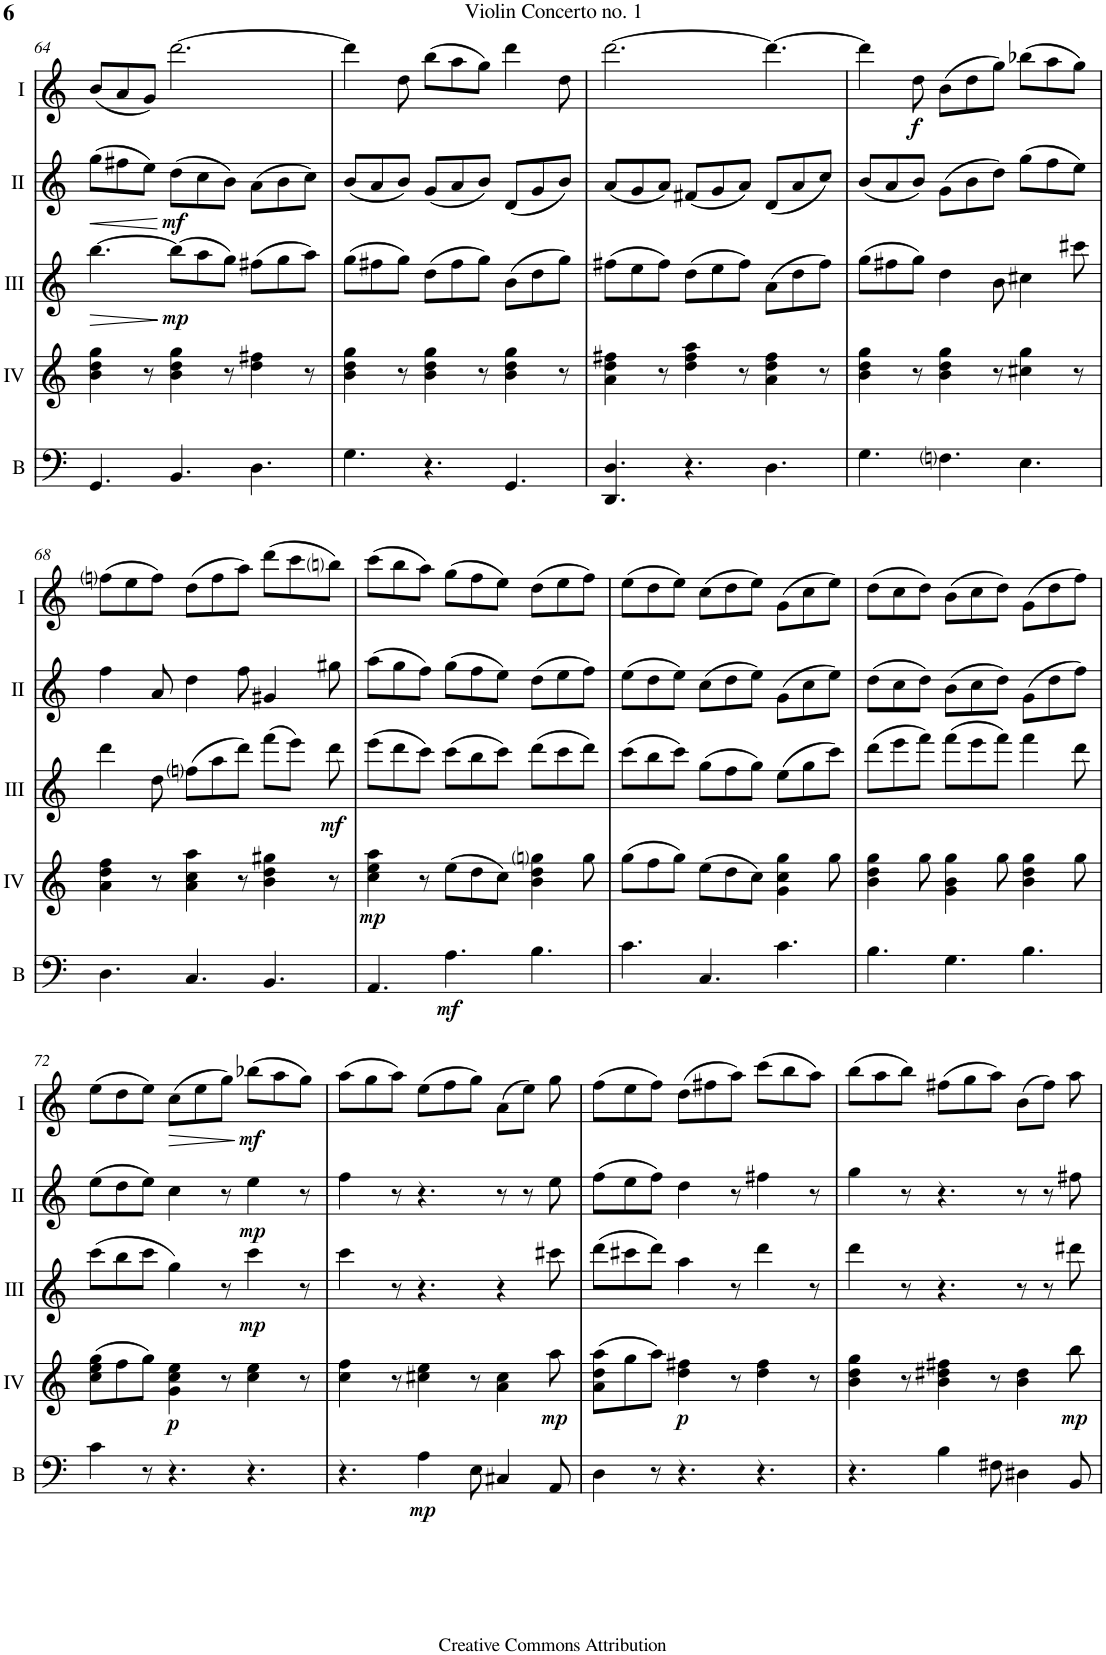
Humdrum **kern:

**kern	**dynam	**kern	**dynam	**kern	**dynam	**kern	**dynam	**kern	**dynam
*part5	*part5	*part4	*part4	*part3	*part3	*part2	*part2	*part1	*part1
*staff5	*staff5	*staff4	*staff4	*staff3	*staff3	*staff2	*staff2	*staff1	*staff1
*I"Bass	*	*I"Acc. 4	*	*I"Acc. 3	*	*I"Acc. 2	*	*I"Acc. 1	*
*I'B	*	*	*	*	*	*	*	*	*
!!LO:PB:g=z
*clefF4	*	*clefG2	*	*clefG2	*	*clefG2	*	*clefG2	*
*Trd7c12	*	*Trd7c12	*	*Trd7c12	*	*	*	*	*
*k[]	*	*k[]	*	*k[]	*	*k[]	*	*k[]	*
*M9/8	*	*M9/8	*	*M9/8	*	*M9/8	*	*M9/8	*
=64	=64	=64	=64	=64	=64	=64	=64	=64	=64
!	!	!	!	!	!LO:HP:b	!	!LO:HP:b	!	!
4.GG/	.	4b\ 4dd\ 4gg\	.	[4.bb\	>	(8gg\L	<	(8b/L	.
.	.	.	.	.	.	8ff#X\	.	8a/	.
.	.	8r	.	.	.	8ee\J)	.	8g/J)	.
!	!	!	!	!	!LO:DY:n=1:b	!	!LO:DY:n=1:b	!	!
4.BB/	.	4b\ 4dd\ 4gg\	.	(8bb\L]	] mp	(8dd\L	[ mf	[2.ddd\	.
.	.	.	.	8aa\	.	8cc\	.	.	.
.	.	8r	.	8gg\J)	.	8b\J)	.	.	.
4.D\	.	4dd\ 4ff#X\	.	(8ff#X\L	.	(8a\L	.	.	.
.	.	.	.	8gg\	.	8b\	.	.	.
.	.	8r	.	8aa\J)	.	8cc\J)	.	.	.
=65	=65	=65	=65	=65	=65	=65	=65	=65	=65
4.G\	.	4b\ 4dd\ 4gg\	.	(8gg\L	.	(8b/L	.	4ddd\]	.
.	.	.	.	8ff#X\	.	8a/	.	.	.
.	.	8r	.	8gg\J)	.	8b/J)	.	8dd\	.
4.r	.	4b\ 4dd\ 4gg\	.	(8dd\L	.	(8g/L	.	(8bb\L	.
.	.	.	.	8ff#\	.	8a/	.	8aa\	.
.	.	8r	.	8gg\J)	.	8b/J)	.	8gg\J)	.
4.GG/	.	4b\ 4dd\ 4gg\	.	(8b\L	.	(8d/L	.	4ddd\	.
.	.	.	.	8dd\	.	8g/	.	.	.
.	.	8r	.	8gg\J)	.	8b/J)	.	8dd\	.
=66	=66	=66	=66	=66	=66	=66	=66	=66	=66
4.DD/ 4.D/	.	4a\ 4dd\ 4ff#X\	.	(8ff#X\L	.	(8a/L	.	[2.ddd\	.
.	.	.	.	8ee\	.	8g/	.	.	.
.	.	8r	.	8ff#\J)	.	8a/J)	.	.	.
4.r	.	4dd\ 4ff#\ 4aa\	.	(8dd\L	.	(8f#X/L	.	.	.
.	.	.	.	8ee\	.	8g/	.	.	.
.	.	8r	.	8ff#\J)	.	8a/J)	.	.	.
4.D\	.	4a\ 4dd\ 4ff#\	.	(8a\L	.	(8d/L	.	4.ddd\_	.
.	.	.	.	8dd\	.	8a/	.	.	.
.	.	8r	.	8ff#\J)	.	8cc/J)	.	.	.
=67	=67	=67	=67	=67	=67	=67	=67	=67	=67
4.G\	.	4b\ 4dd\ 4gg\	.	(8gg\L	.	(8b/L	.	4ddd\]	.
.	.	.	.	8ff#X\	.	8a/	.	.	.
!	!	!	!	!	!	!	!	!	!LO:DY:b
.	.	8r	.	8gg\J)	.	8b/J)	.	8dd\	f
4.Fni\	.	4b\ 4dd\ 4gg\	.	4dd\	.	(8g\L	.	(8b\L	.
.	.	.	.	.	.	8b\	.	8dd\	.
.	.	8r	.	8b\	.	8dd\J)	.	8gg\J)	.
4.E\	.	4cc#X\ 4gg\	.	4cc#X\	.	(8gg\L	.	(8bb-X\L	.
.	.	.	.	.	.	8ff\	.	8aa\	.
.	.	8r	.	8ccc#X\	.	8ee\J)	.	8gg\J)	.
!!LO:LB:g=z
=68	=68	=68	=68	=68	=68	=68	=68	=68	=68
4.D\	.	4a\ 4dd\ 4ff\	.	4ddd\	.	4ff\	.	(8ffni\L	.
.	.	.	.	.	.	.	.	8ee\	.
.	.	8r	.	8dd\	.	8a/	.	8ff\J)	.
4.C/	.	4a\ 4cc\ 4aa\	.	(8ffni\L	.	4dd\	.	(8dd\L	.
.	.	.	.	8aa\	.	.	.	8ff\	.
.	.	8r	.	8ddd\J)	.	8ff\	.	8aa\J)	.
4.BB/	.	4b\ 4dd\ 4gg#X\	.	(8fff\L	.	4g#X/	.	(8ddd\L	.
.	.	.	.	8eee\J)	.	.	.	8ccc\	.
!	!	!	!	!	!LO:DY:b	!	!	!	!
.	.	8r	.	8ddd\	mf	8gg#X\	.	8bbni\J)	.
=69	=69	=69	=69	=69	=69	=69	=69	=69	=69
!	!	!	!LO:DY:b	!	!	!	!	!	!
4.AA/	.	4cc\ 4ee\ 4aa\	mp	(8eee\L	.	(8aa\L	.	(8ccc\L	.
.	.	.	.	8ddd\	.	8gg\	.	8bb\	.
.	.	8r	.	8ccc\J)	.	8ff\J)	.	8aa\J)	.
!	!LO:DY:b	!	!	!	!	!	!	!	!
4.A\	mf	(8ee\L	.	(8ccc\L	.	(8gg\L	.	(8gg\L	.
.	.	8dd\	.	8bb\	.	8ff\	.	8ff\	.
.	.	8cc\J)	.	8ccc\J)	.	8ee\J)	.	8ee\J)	.
4.B\	.	4b\ 4dd\ 4ggni\	.	(8ddd\L	.	(8dd\L	.	(8dd\L	.
.	.	.	.	8ccc\	.	8ee\	.	8ee\	.
.	.	8gg\	.	8ddd\J)	.	8ff\J)	.	8ff\J)	.
=70	=70	=70	=70	=70	=70	=70	=70	=70	=70
4.c\	.	(8gg\L	.	(8ccc\L	.	(8ee\L	.	(8ee\L	.
.	.	8ff\	.	8bb\	.	8dd\	.	8dd\	.
.	.	8gg\J)	.	8ccc\J)	.	8ee\J)	.	8ee\J)	.
4.C/	.	(8ee\L	.	(8gg\L	.	(8cc\L	.	(8cc\L	.
.	.	8dd\	.	8ff\	.	8dd\	.	8dd\	.
.	.	8cc\J)	.	8gg\J)	.	8ee\J)	.	8ee\J)	.
4.c\	.	4g\ 4cc\ 4gg\	.	(8ee\L	.	(8g\L	.	(8g\L	.
.	.	.	.	8gg\	.	8cc\	.	8cc\	.
.	.	8gg\	.	8ccc\J)	.	8ee\J)	.	8ee\J)	.
=71	=71	=71	=71	=71	=71	=71	=71	=71	=71
4.B\	.	4b\ 4dd\ 4gg\	.	(8ddd\L	.	(8dd\L	.	(8dd\L	.
.	.	.	.	8eee\	.	8cc\	.	8cc\	.
.	.	8gg\	.	8fff\J)	.	8dd\J)	.	8dd\J)	.
4.G\	.	4g\ 4b\ 4gg\	.	(8fff\L	.	(8b\L	.	(8b\L	.
.	.	.	.	8eee\	.	8cc\	.	8cc\	.
.	.	8gg\	.	8fff\J)	.	8dd\J)	.	8dd\J)	.
4.B\	.	4b\ 4dd\ 4gg\	.	4fff\	.	(8g\L	.	(8g\L	.
.	.	.	.	.	.	8dd\	.	8dd\	.
.	.	8gg\	.	8ddd\	.	8ff\J)	.	8ff\J)	.
!!LO:LB:g=z
=72	=72	=72	=72	=72	=72	=72	=72	=72	=72
4c\	.	(8cc\ 8ee\ 8gg\L	.	(8ccc\L	.	(8ee\L	.	(8ee\L	.
.	.	8ff\	.	8bb\	.	8dd\	.	8dd\	.
8r	.	8gg\J)	.	8ccc\J	.	8ee\J)	.	8ee\J)	.
!	!	!	!LO:DY:b	!	!	!	!	!	!LO:HP:b
4.r	.	4g\ 4cc\ 4ee\	p	4gg\)	.	4cc\	.	(8cc\L	>
.	.	.	.	.	.	.	.	8ee\	.
.	.	8r	.	8r	.	8r	.	8gg\J)	.
!	!	!	!	!	!LO:DY:b	!	!LO:DY:b	!	!LO:DY:n=1:b
4.r	.	4cc\ 4ee\	.	4ccc\	mp	4ee\	mp	(8bb-X\L	] mf
.	.	.	.	.	.	.	.	8aa\	.
.	.	8r	.	8r	.	8r	.	8gg\J)	.
=73	=73	=73	=73	=73	=73	=73	=73	=73	=73
4.r	.	4cc\ 4ff\	.	4ccc\	.	4ff\	.	(8aa\L	.
.	.	.	.	.	.	.	.	8gg\	.
.	.	8r	.	8r	.	8r	.	8aa\J)	.
!	!LO:DY:b	!	!	!	!	!	!	!	!
4A\	mp	4cc#X\ 4ee\	.	4.r	.	4.r	.	(8ee\L	.
.	.	.	.	.	.	.	.	8ff\	.
8E\	.	8r	.	.	.	.	.	8gg\J)	.
4C#X/	.	4a\ 4cc#\	.	4r	.	8r	.	(8a\L	.
.	.	.	.	.	.	8r	.	8ee\J)	.
!	!	!	!LO:DY:b	!	!	!	!	!	!
8AA/	.	8aa\	mp	8ccc#X\	.	8ee\	.	8gg\	.
=74	=74	=74	=74	=74	=74	=74	=74	=74	=74
4D\	.	(8a\ 8dd\ 8aa\L	.	(8ddd\L	.	(8ff\L	.	(8ff\L	.
.	.	8gg\	.	8ccc#X\	.	8ee\	.	8ee\	.
8r	.	8aa\J)	.	8ddd\J)	.	8ff\J)	.	8ff\J)	.
!	!	!	!LO:DY:b	!	!	!	!	!	!
4.r	.	4dd\ 4ff#X\	p	4aa\	.	4dd\	.	(8dd\L	.
.	.	.	.	.	.	.	.	8ff#X\	.
.	.	8r	.	8r	.	8r	.	8aa\J)	.
4.r	.	4dd\ 4ff#\	.	4ddd\	.	4ff#X\	.	(8ccc\L	.
.	.	.	.	.	.	.	.	8bb\	.
.	.	8r	.	8r	.	8r	.	8aa\J)	.
=75	=75	=75	=75	=75	=75	=75	=75	=75	=75
4.r	.	4b\ 4dd\ 4gg\	.	4ddd\	.	4gg\	.	(8bb\L	.
.	.	.	.	.	.	.	.	8aa\	.
.	.	8r	.	8r	.	8r	.	8bb\J)	.
4B\	.	4b\ 4dd#X\ 4ff#X\	.	4.r	.	4.r	.	(8ff#X\L	.
.	.	.	.	.	.	.	.	8gg\	.
8F#X\	.	8r	.	.	.	.	.	8aa\J)	.
4D#X\	.	4b\ 4dd#\	.	8r	.	8r	.	(8b\L	.
.	.	.	.	8r	.	8r	.	8ff#\J)	.
!	!	!	!LO:DY:b	!	!	!	!	!	!
8BB/	.	8bb\	mp	8ddd#X\	.	8ff#X\	.	8aa\	.
=	=	=	=	=	=	=	=	=	=
*-	*-	*-	*-	*-	*-	*-	*-	*-	*-
